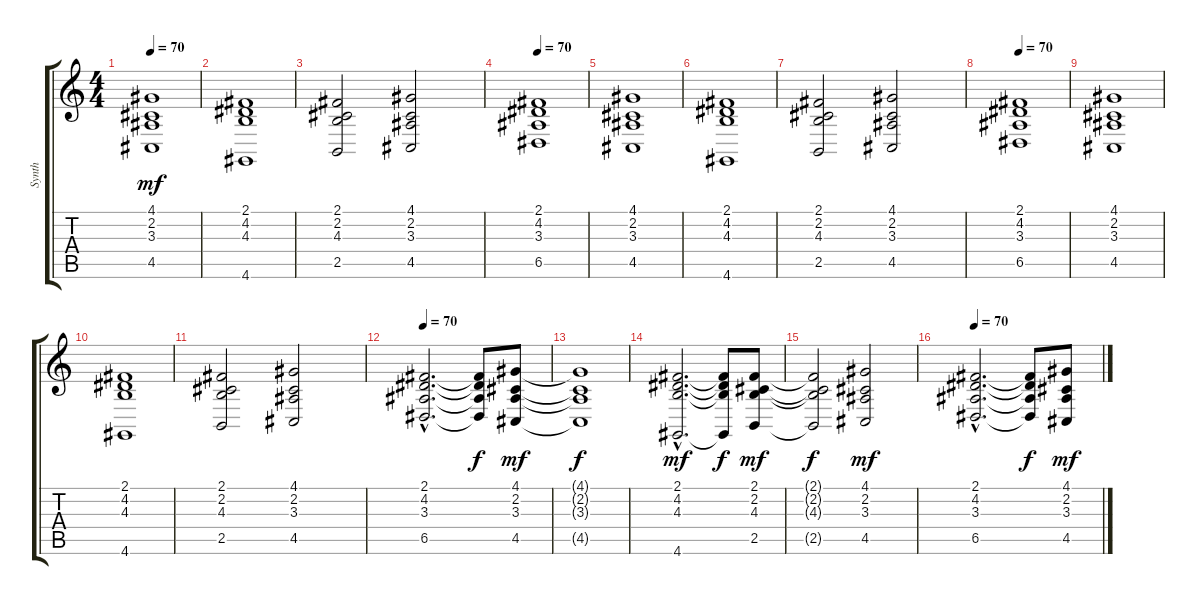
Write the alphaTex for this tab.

\track ("Synth" "Synth") {instrument synthstrings1}
\staff {score tabs}
\tuning (E4 B3 G3 D3 A2 E2) {hide}
\ts (4 4)
\tempo 70
\clef g2
\ks c
(4.1 2.2 3.3 4.5).1{dy mf} |
(2.1 4.2 4.3 4.6).1 |
(2.1 2.2 4.3 2.5).2 (4.1 2.2 3.3 4.5).2 |
\tempo 70
(2.1 4.2 3.3 6.5).1 |
(4.1 2.2 3.3 4.5).1 |
(2.1 4.2 4.3 4.6).1 |
(2.1 2.2 4.3 2.5).2 (4.1 2.2 3.3 4.5).2 |
\tempo 70
(2.1 4.2 3.3 6.5).1 |
(4.1 2.2 3.3 4.5).1 |
(2.1 4.2 4.3 4.6).1 |
(2.1 2.2 4.3 2.5).2 (4.1 2.2 3.3 4.5).2 |
\tempo 70
(2.1{hac} 4.2{hac} 3.3{hac} 6.5{hac}).2{d} (2.1{t} 4.2{t} 3.3{t} 6.5{t}).8{dy f} (4.1 2.2 3.3 4.5).8{dy mf} |
(4.1{t} 2.2{t} 3.3{t} 4.5{t}).1{dy f} |
(2.1{hac} 4.2{hac} 4.3{hac} 4.6{hac}).2{d dy mf} (2.1{t} 4.2{t} 4.3{t} 4.6{t}).8{dy f} (2.1 2.2 4.3 2.5).8{dy mf} |
(2.1{t} 2.2{t} 4.3{t} 2.5{t}).2{dy f} (4.1 2.2 3.3 4.5).2{dy mf} |
\tempo 70
(2.1{hac} 4.2{hac} 3.3{hac} 6.5{hac}).2{d} (2.1{t} 4.2{t} 3.3{t} 6.5{t}).8{dy f} (4.1 2.2 3.3 4.5).8{dy mf}
